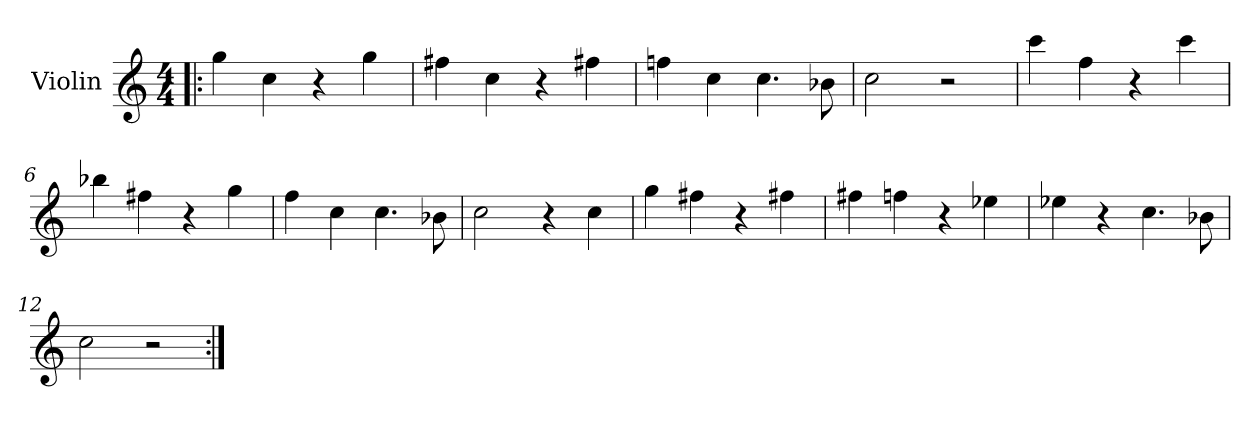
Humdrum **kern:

**kern
*part1
*staff1
*I"Violin
*I'Vln
*clefG2
*k[]
*C:
*M4/4
=1!|:
4gg\
4cc\
4r
4gg\
=2
4ff#X\
4cc\
4r
4ff#X\
=3
4ffn\
4cc\
4.cc\
8b-X\
=4
2cc\
2r
!!LO:LB:g=z
=5
4ccc\
4ff\
4r
4ccc\
=6
4bb-X\
4ff#X\
4r
4gg\
=7
4ff\
4cc\
4.cc\
8b-X\
=8
2cc\
4r
4cc\
!!LO:LB:g=z
=9
4gg\
4ff#X\
4r
4ff#X\
=10
4ff#X\
4ffn\
4r
4ee-X\
=11
4ee-X\
4r
4.cc\
8b-X\
=12
2cc\
2r
=:|!
*-
